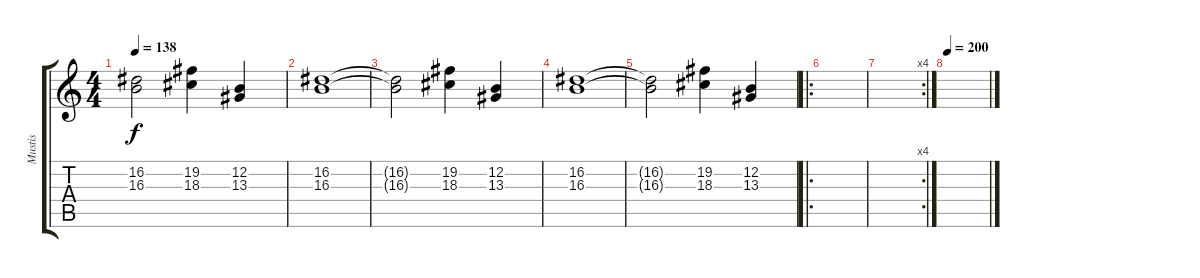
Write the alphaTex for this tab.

\track ("Mustis" "Mustis") {instrument stringensemble1}
\staff {score tabs}
\tuning (E4 B3 G3 D3 A2 E2) {hide}
\ts (4 4)
\tempo 138
\clef g2
\ks c
(16.2{t} 16.3{t}).2{dy f} (19.2 18.3).4 (12.2 13.3).4 |
(16.2 16.3).1 |
(16.2{t} 16.3{t}).2 (19.2 18.3).4 (12.2 13.3).4 |
(16.2 16.3).1 |
(16.2{t} 16.3{t}).2 (19.2 18.3).4 (12.2 13.3).4 |
\ro
|
\rc 4
|
\tempo 200
